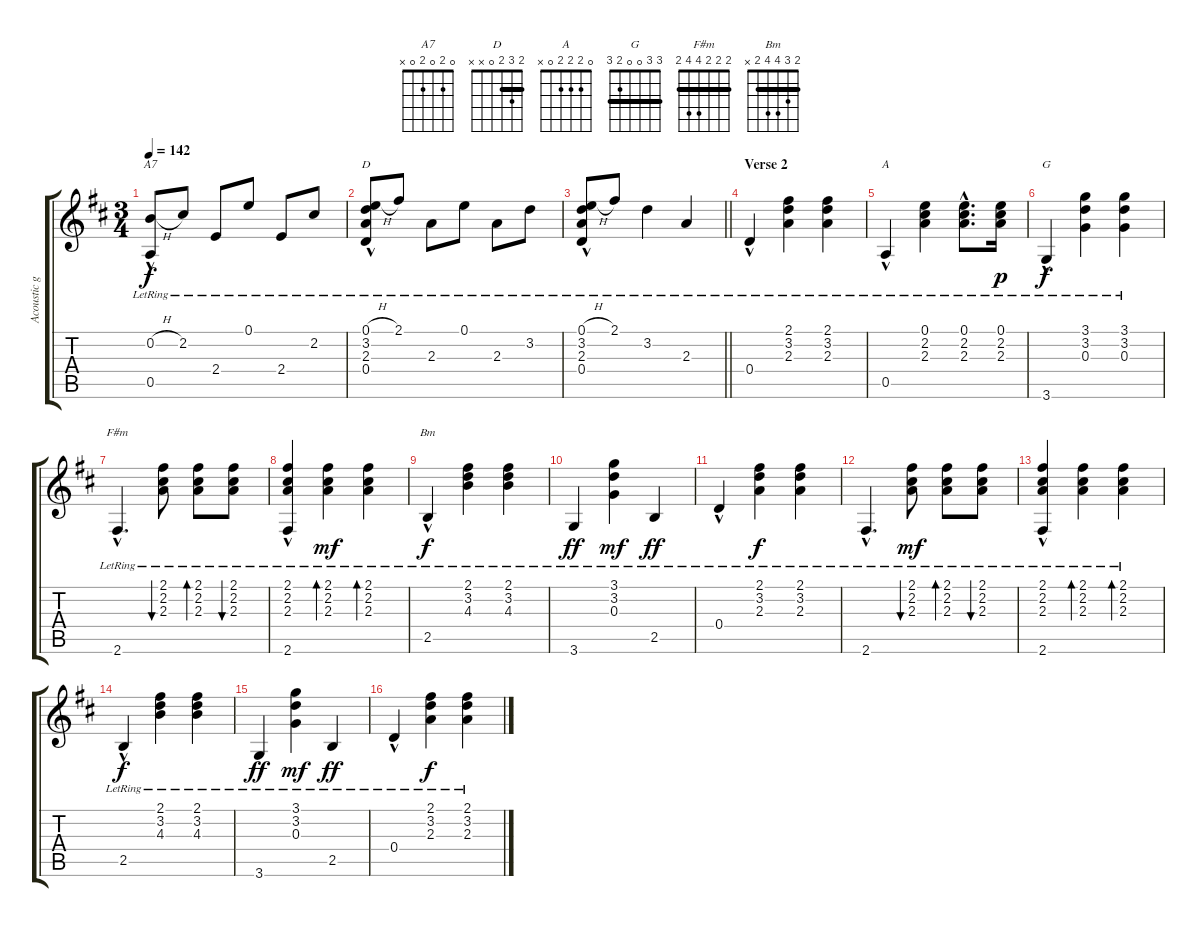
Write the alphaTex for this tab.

\track ("Acoustic guitar - James Taylor" "Acoustic g") {instrument acousticguitarsteel}
\staff {score tabs}
\tuning (E4 B3 G3 D3 A2 E2) {hide}
\chord ("A7" 0 2 0 2 0 x)
\chord ("D" 2 3 2 0 x x) {barre 2}
\chord ("A" 0 2 2 2 0 x)
\chord ("G" 3 3 0 0 2 3) {barre 3}
\chord ("F#m" 2 2 2 4 4 2) {barre 2}
\chord ("Bm" 2 3 4 4 2 x) {barre 2}
\ts (3 4)
\tempo 142
\clef g2
\ks d
(0.2{h} 0.5{hac lr}).8{ch "A7" dy f} 2.2{lr}.8 2.4{lr}.8 0.1{lr}.8 2.4{lr}.8 2.2{lr}.8 |
(0.1{h} 3.2{lr} 2.3{lr} 0.4{hac lr}).8{ch "D"} 2.1{lr}.8 2.3{lr}.8 0.1{lr}.8 2.3{lr}.8 3.2{lr}.8 |
\barLineRight lightlight
(0.1{h} 3.2{lr} 2.3{lr} 0.4{hac lr}).8 2.1{lr}.8 3.2{lr}.4 2.3{lr}.4 |
\section ("" "Verse 2")
0.4{hac lr}.4 (2.1{lr} 3.2{lr} 2.3{lr}).4 (2.1{lr} 3.2{lr} 2.3{lr}).4 |
0.5{hac lr}.4{ch "A"} (0.1{lr} 2.2{lr} 2.3{lr}).4 (0.1{hac lr} 2.2{hac lr} 2.3{hac lr}).8{d} (0.1{lr} 2.2{lr} 2.3{lr}).16{dy p} |
3.6{hac lr}.4{ch "G" dy f} (3.1{lr} 3.2{lr} 0.3{lr}).4 (3.1{lr} 3.2{lr} 0.3{lr}).4 |
2.6{hac lr}.4{d ch "F#m"} (2.1{lr} 2.2{lr} 2.3{lr}).8{bu 120} (2.1{lr} 2.2{lr} 2.3{lr}).8{bd 120} (2.1{lr} 2.2{lr} 2.3{lr}).8{bu 120} |
(2.1{lr} 2.2{lr} 2.3{lr} 2.6{hac lr}).4 (2.1{lr} 2.2{lr} 2.3{lr}).4{bd 120 dy mf} (2.1{lr} 2.2{lr} 2.3{lr}).4{bd 120} |
2.5{hac lr}.4{ch "Bm" dy f} (2.1{lr} 3.2{lr} 4.3{lr}).4 (2.1{lr} 3.2{lr} 4.3{lr}).4 |
3.6{lr}.4{dy ff} (3.1{lr} 3.2{lr} 0.3{lr}).4{dy mf} 2.5{lr}.4{dy ff} |
0.4{hac lr}.4 (2.1{lr} 3.2{lr} 2.3{lr}).4{dy f} (2.1{lr} 3.2{lr} 2.3{lr}).4 |
2.6{hac lr}.4{d} (2.1{lr} 2.2{lr} 2.3{lr}).8{bu 120 dy mf} (2.1{lr} 2.2{lr} 2.3{lr}).8{bd 120} (2.1{lr} 2.2{lr} 2.3{lr}).8{bu 120} |
(2.1{lr} 2.2{lr} 2.3{lr} 2.6{hac lr}).4 (2.1{lr} 2.2{lr} 2.3{lr}).4{bd 120} (2.1{lr} 2.2{lr} 2.3{lr}).4{bd 120} |
2.5{hac lr}.4{dy f} (2.1{lr} 3.2{lr} 4.3{lr}).4 (2.1{lr} 3.2{lr} 4.3{lr}).4 |
3.6{lr}.4{dy ff} (3.1{lr} 3.2{lr} 0.3{lr}).4{dy mf} 2.5{lr}.4{dy ff} |
0.4{hac lr}.4 (2.1{lr} 3.2{lr} 2.3{lr}).4{dy f} (2.1{lr} 3.2{lr} 2.3{lr}).4
